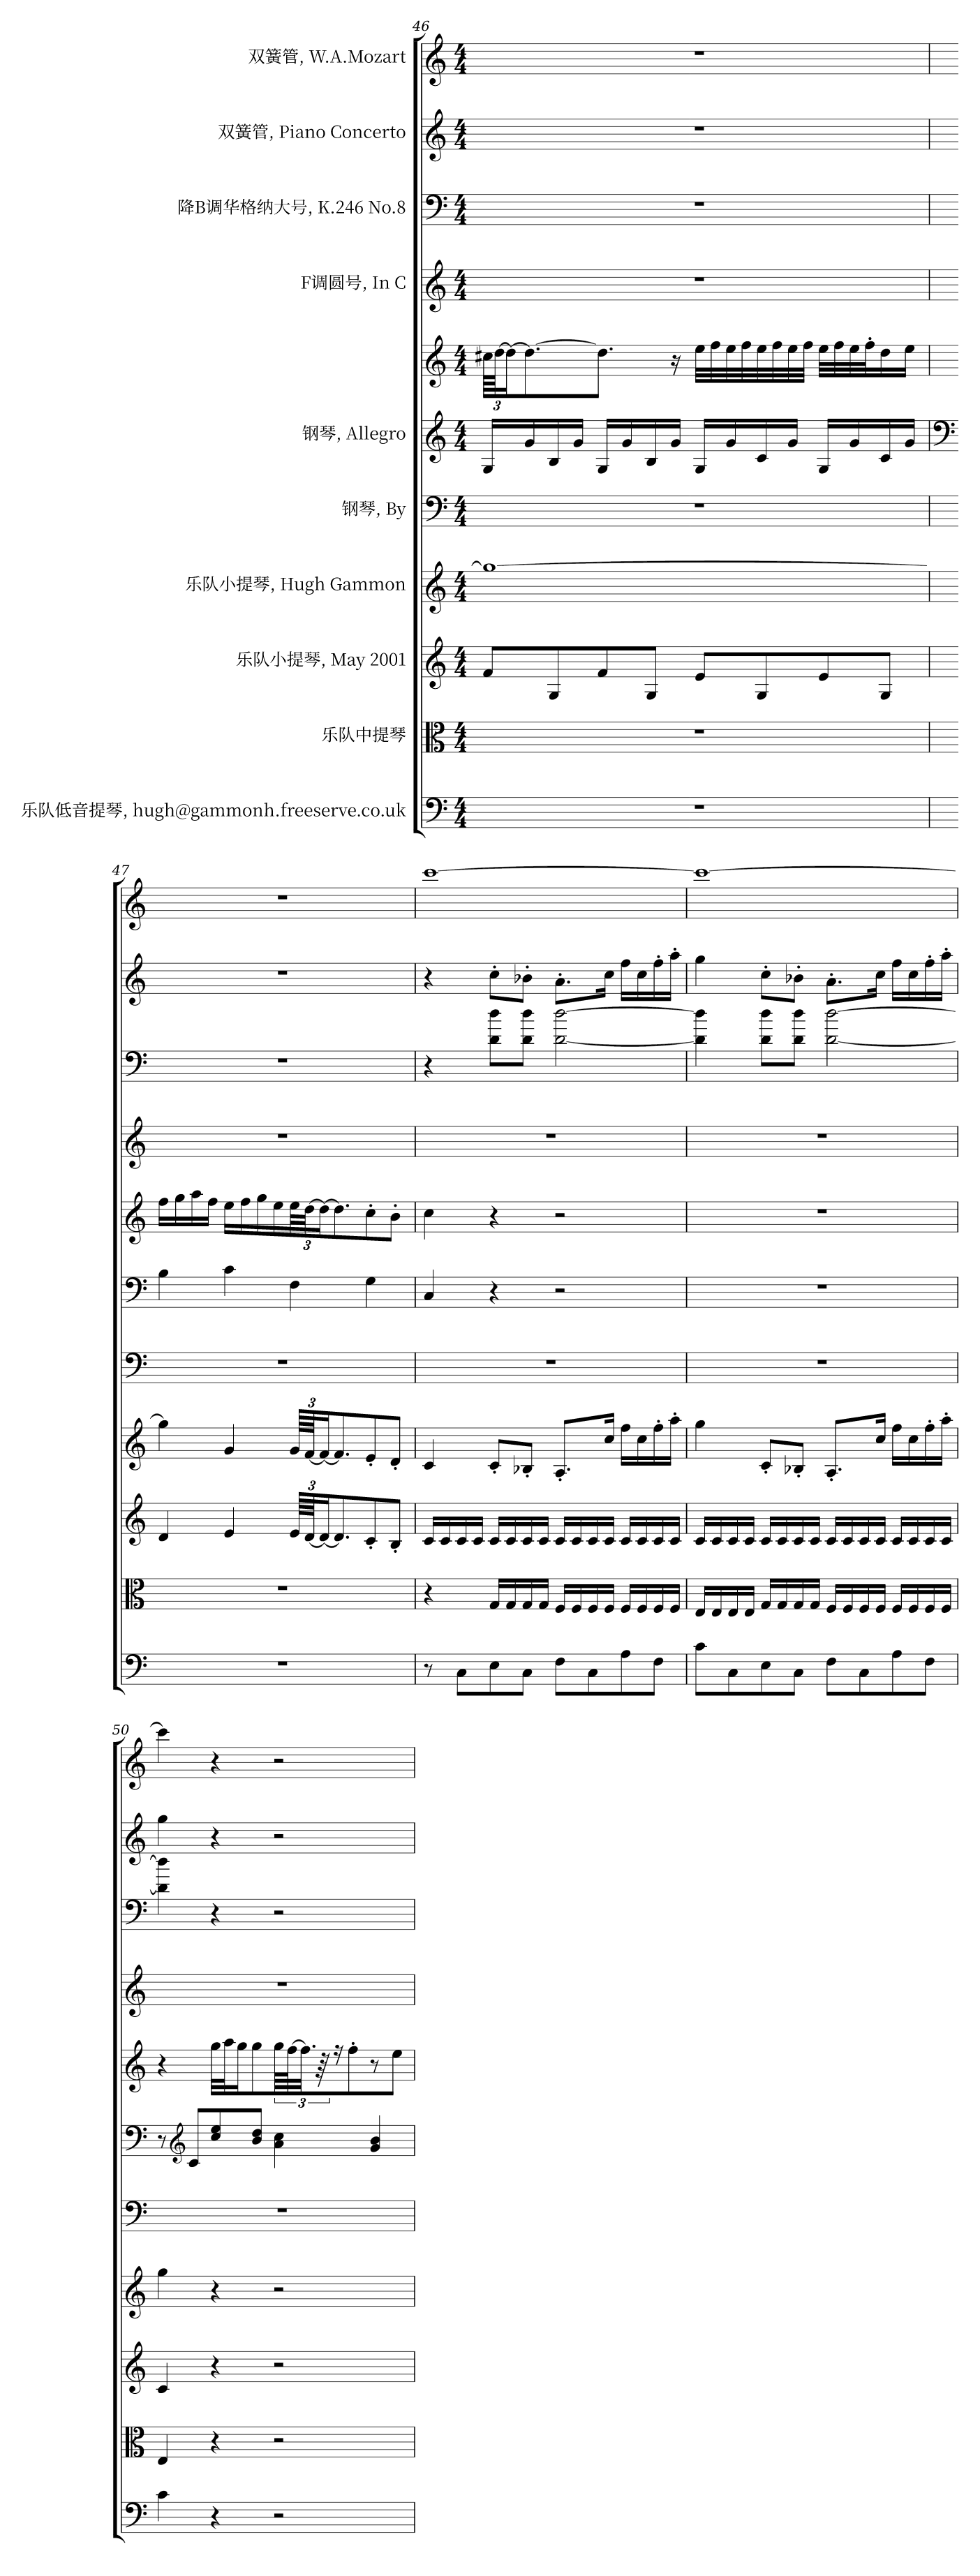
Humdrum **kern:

**kern	**kern	**kern	**kern	**kern	**kern	**kern	**kern	**kern	**kern	**kern
*part10	*part9	*part8	*part7	*part6	*part5	*part5	*part4	*part3	*part2	*part1
*staff11	*staff10	*staff9	*staff8	*staff7	*staff6	*staff5	*staff4	*staff3	*staff2	*staff1
*I"乐队低音提琴, hugh@gammonh.freeserve.co.uk	*I"乐队中提琴	*I"乐队小提琴, May 2001	*I"乐队小提琴, Hugh Gammon	*I"钢琴,       By	*I"钢琴, Allegro	*	*I"F调圆号, In C	*I"降B调华格纳大号, K.246 No.8	*I"双簧管, Piano Concerto	*I"双簧管, W.A.Mozart
!!LO:PB:g=z
*clefF4	*clefC3	*clefG2	*clefG2	*clefF4	*clefG2	*clefG2	*clefG2	*clefF4	*clefG2	*clefG2
*ITrd7c12	*	*	*	*	*	*	*ITrd4c7	*ITrd1c2	*	*
*k[]	*k[]	*k[]	*k[]	*k[]	*k[]	*k[]	*k[b-]	*k[b-e-]	*k[]	*k[]
*M4/4	*M4/4	*M4/4	*M4/4	*M4/4	*M4/4	*M4/4	*M4/4	*M4/4	*M4/4	*M4/4
*	*	*	*	*	*	*Xbrackettup	*	*	*	*
=46	=46	=46	=46	=46	=46	=46	=46	=46	=46	=46
1r	1r	8f/L	1gg_	1r	16G/LL	96cc#X\LLLL	1r	1r	1r	1r
.	.	.	.	.	.	[96dd\JJ	.	.	.	.
.	.	.	.	.	.	24dd\J_	.	.	.	.
.	.	.	.	.	16g/	8.dd\_	.	.	.	.
.	.	8G/	.	.	16B/	.	.	.	.	.
.	.	.	.	.	16g/JJ	.	.	.	.	.
.	.	8f/	.	.	16G/LL	8.dd\J]	.	.	.	.
.	.	.	.	.	16g/	.	.	.	.	.
.	.	8G/J	.	.	16B/	.	.	.	.	.
.	.	.	.	.	16g/JJ	16r	.	.	.	.
.	.	8e/L	.	.	16G/LL	32ee\LLL	.	.	.	.
.	.	.	.	.	.	32ff\	.	.	.	.
.	.	.	.	.	16g/	32ee\	.	.	.	.
.	.	.	.	.	.	32ff\	.	.	.	.
.	.	8G/	.	.	16c/	32ee\	.	.	.	.
.	.	.	.	.	.	32ff\	.	.	.	.
.	.	.	.	.	16g/JJ	32ee\	.	.	.	.
.	.	.	.	.	.	32ff\JJJ	.	.	.	.
.	.	8e/	.	.	16G/LL	32ee\LLL	.	.	.	.
.	.	.	.	.	.	32ff\	.	.	.	.
.	.	.	.	.	16g/	32ee\	.	.	.	.
.	.	.	.	.	.	32ff'\J	.	.	.	.
.	.	8G/J	.	.	16c/	16dd\	.	.	.	.
.	.	.	.	.	16g/JJ	16ee\JJ	.	.	.	.
=47	=47	=47	=47	=47	=47	=47	=47	=47	=47	=47
*	*	*	*	*	*clefF4	*	*	*	*	*
1r	1r	4d/	4gg\]	1r	4B\	16ff\LL	1r	1r	1r	1r
.	.	.	.	.	.	16gg\	.	.	.	.
.	.	.	.	.	.	16aa\	.	.	.	.
.	.	.	.	.	.	16ff\JJ	.	.	.	.
.	.	4e/	4g/	.	4c\	16ee\LL	.	.	.	.
.	.	.	.	.	.	16ff\	.	.	.	.
.	.	.	.	.	.	16gg\	.	.	.	.
.	.	.	.	.	.	16ee\	.	.	.	.
*	*	*Xbrackettup	*Xbrackettup	*	*	*	*	*	*	*
.	.	96e/LLLL	96g/LLLL	.	4F\	96ee\LL	.	.	.	.
.	.	[96d/JJ	[96f/JJ	.	.	[96dd\JJ	.	.	.	.
.	.	24d/J_	24f/J_	.	.	24dd\J_	.	.	.	.
.	.	8.d/]	8.f/]	.	.	8.dd\]	.	.	.	.
.	.	8c'/	8e'/	.	4G\	8cc'\	.	.	.	.
.	.	8B'/J	8d'/J	.	.	8b'\J	.	.	.	.
!!LO:PB:g=z
=48	=48	=48	=48	=48	=48	=48	=48	=48	=48	=48
8r	4r	16c/LL	4c/	1r	4C/	4cc\	1r	4r	4r	[1ccc
.	.	16c/	.	.	.	.	.	.	.	.
8CC\L	.	16c/	.	.	.	.	.	.	.	.
.	.	16c/JJ	.	.	.	.	.	.	.	.
8EE\	16G/LL	16c/LL	8c'/L	.	4r	4r	.	8c\ 8cc\L	8cc'\L	.
.	16G/	16c/	.	.	.	.	.	.	.	.
8CC\J	16G/	16c/	8B-X'/J	.	.	.	.	8c\ 8cc\J	8b-X'\J	.
.	16G/JJ	16c/JJ	.	.	.	.	.	.	.	.
8FF\L	16F/LL	16c/LL	8.A'/L	.	2r	2r	.	[2c\ [2cc\	8.a'\L	.
.	16F/	16c/	.	.	.	.	.	.	.	.
8CC\	16F/	16c/	.	.	.	.	.	.	.	.
.	16F/JJ	16c/JJ	16cc/Jk	.	.	.	.	.	16cc\Jk	.
8AA\	16F/LL	16c/LL	16ff\LL	.	.	.	.	.	16ff\LL	.
.	16F/	16c/	16cc\	.	.	.	.	.	16cc\	.
8FF\J	16F/	16c/	16ff'\	.	.	.	.	.	16ff'\	.
.	16F/JJ	16c/JJ	16aa'\JJ	.	.	.	.	.	16aa'\JJ	.
!!LO:PB:g=z
=49	=49	=49	=49	=49	=49	=49	=49	=49	=49	=49
8C\L	16E/LL	16c/LL	4gg\	1r	1r	1r	1r	4c\] 4cc\]	4gg\	1ccc_
.	16E/	16c/	.	.	.	.	.	.	.	.
8CC\	16E/	16c/	.	.	.	.	.	.	.	.
.	16E/JJ	16c/JJ	.	.	.	.	.	.	.	.
8EE\	16G/LL	16c/LL	8c'/L	.	.	.	.	8c\ 8cc\L	8cc'\L	.
.	16G/	16c/	.	.	.	.	.	.	.	.
8CC\J	16G/	16c/	8B-X'/J	.	.	.	.	8c\ 8cc\J	8b-X'\J	.
.	16G/JJ	16c/JJ	.	.	.	.	.	.	.	.
8FF\L	16F/LL	16c/LL	8.A'/L	.	.	.	.	[2c\ [2cc\	8.a'\L	.
.	16F/	16c/	.	.	.	.	.	.	.	.
8CC\	16F/	16c/	.	.	.	.	.	.	.	.
.	16F/JJ	16c/JJ	16cc/Jk	.	.	.	.	.	16cc\Jk	.
8AA\	16F/LL	16c/LL	16ff\LL	.	.	.	.	.	16ff\LL	.
.	16F/	16c/	16cc\	.	.	.	.	.	16cc\	.
8FF\J	16F/	16c/	16ff'\	.	.	.	.	.	16ff'\	.
.	16F/JJ	16c/JJ	16aa'\JJ	.	.	.	.	.	16aa'\JJ	.
=50	=50	=50	=50	=50	=50	=50	=50	=50	=50	=50
4C\	4E/	4c/	4gg\	1r	8r	4r	1r	4c\] 4cc\]	4gg\	4ccc\]
*	*	*	*	*	*clefG2	*	*	*	*	*
.	.	.	.	.	8c/L	.	.	.	.	.
4r	4r	4r	4r	.	8cc/ 8ee/	32gg\LLL	.	4r	4r	4r
.	.	.	.	.	.	32aa\J	.	.	.	.
.	.	.	.	.	.	16gg\J	.	.	.	.
.	.	.	.	.	8b/ 8dd/J	8gg\	.	.	.	.
*	*	*	*	*	*	*brackettup	*	*	*	*
2r	2r	2r	2r	.	4a\ 4cc\	96gg\LLL	.	2r	2r	2r
.	.	.	.	.	.	[96ff\J	.	.	.	.
.	.	.	.	.	.	48.ff\JJJ]	.	.	.	.
.	.	.	.	.	.	96r	.	.	.	.
.	.	.	.	.	.	16r	.	.	.	.
.	.	.	.	.	.	8ff'\	.	.	.	.
.	.	.	.	.	4g/ 4b/	8r	.	.	.	.
.	.	.	.	.	.	8ee\	.	.	.	.
=	=	=	=	=	=	=	=	=	=	=
*-	*-	*-	*-	*-	*-	*-	*-	*-	*-	*-
